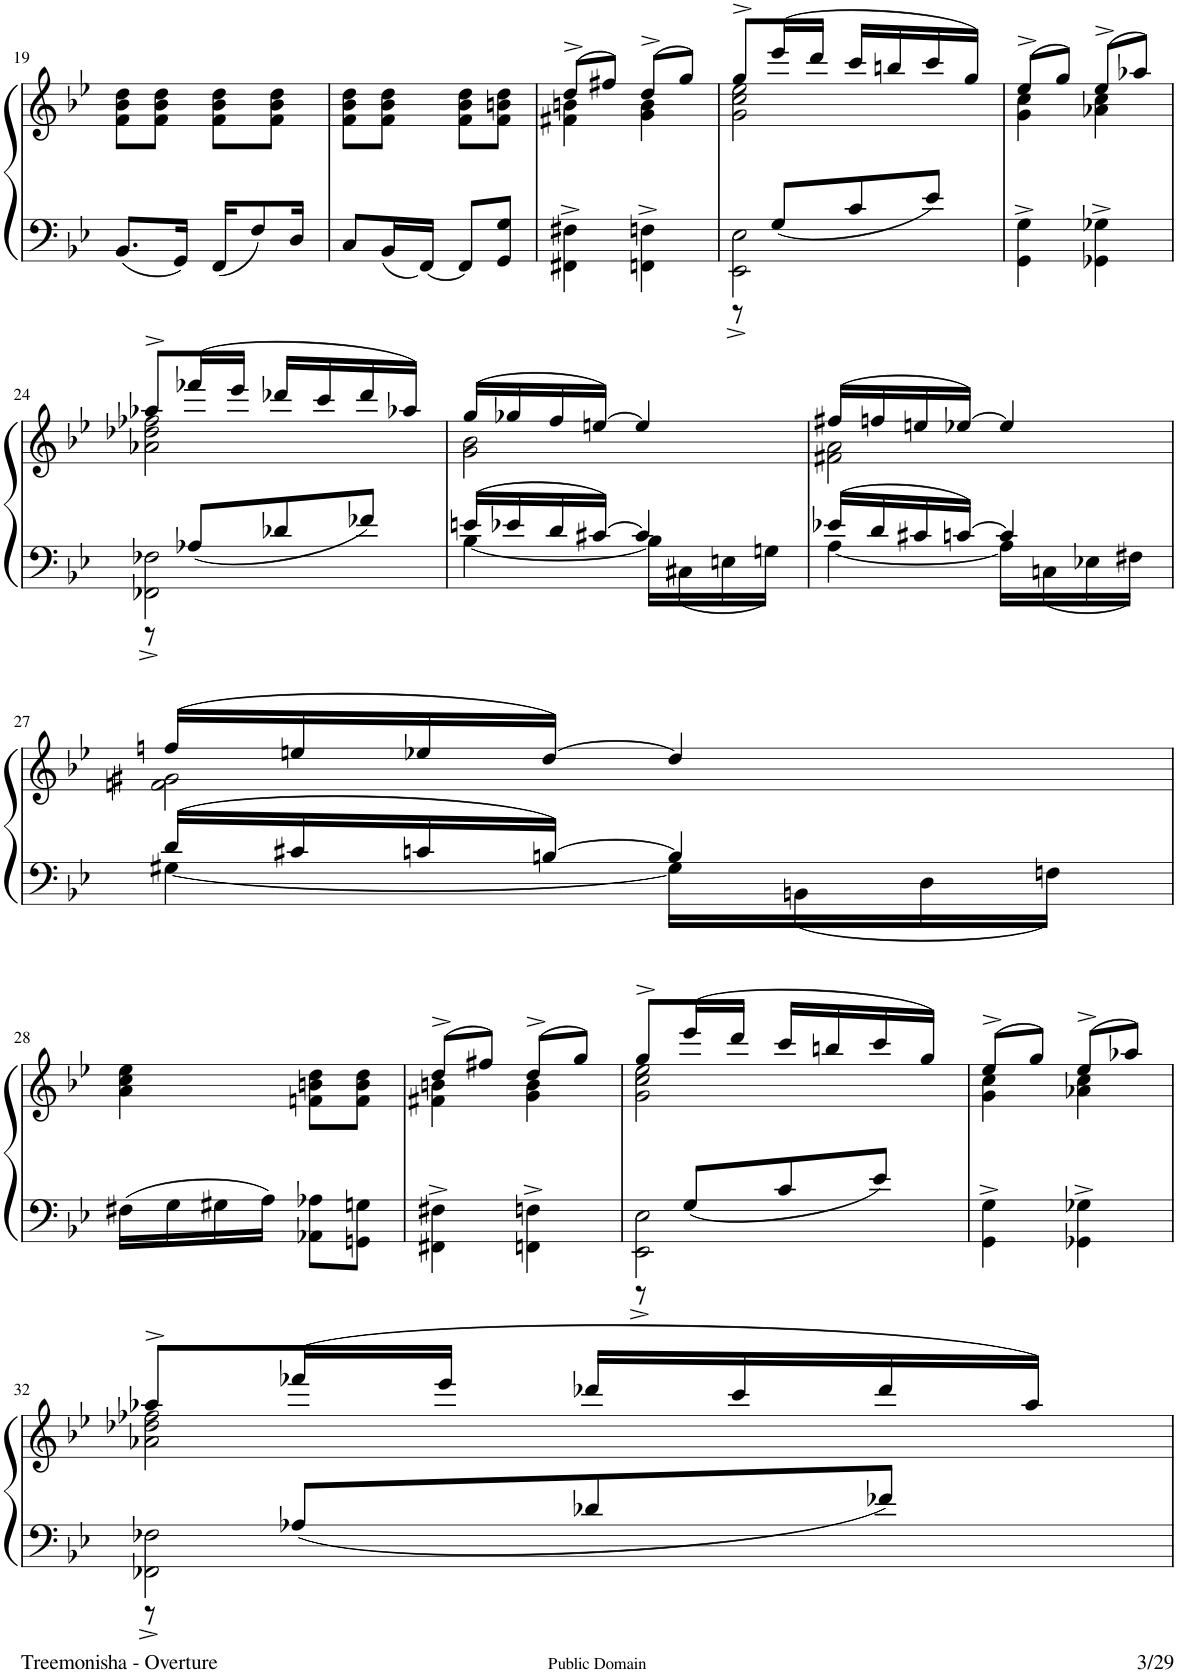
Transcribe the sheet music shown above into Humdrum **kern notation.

**kern	**kern
*part1	*part1
*staff2	*staff1
*I"Piano	*
*I'Pno.	*
!!LO:PB:g=z
*clefF4	*clefG2
*k[b-e-]	*k[b-e-]
*M2/4	*M2/4
=19	=19
8.BB-/L	8f\ 8b-\ 8dd\L
.	8f\ 8b-\ 8dd\J
16GG/Jk	.
16FF/KL	8f\ 8b-\ 8dd\L
8F/	.
.	8f\ 8b-\ 8dd\J
16D/Jk	.
=20	=20
8C/L	8f\ 8b-\ 8dd\L
16BB-/L	8f\ 8b-\ 8dd\J
[16FF/JJ	.
8FF/L]	8f\ 8b-\ 8dd\L
8GG/ 8G/J	8f\ 8bn\ 8dd\J
=21	=21
*	*^
4FF#X\^> 4F#X\^>	(8dd^>/L	4f#X\ 4bn\
.	8ff#X/J)	.
4FFn\^> 4Fn\^>	(8dd^>/L	4g\ 4b\
.	8gg/J)	.
=22	=22	=22
*^	*	*
2EE-\^< 2E-\^<	8r	8gg^>/L	2g\ 2cc\ 2ee-\
.	8G/L	(16eee-/L	.
.	.	16ddd/JJ	.
.	8c/	16ccc/LL	.
.	.	16bbn/	.
.	8e-/J	16ccc/	.
.	.	16gg/JJ)	.
*v	*v	*	*
=23	=23	=23
4GG\^> 4G\^>	(8ee-^>/L	4g\ 4cc\
.	8gg/J)	.
4GG-X\^> 4G-X\^>	(8ee-^>/L	4a-X\ 4cc\
.	8aa-X/J)	.
!!LO:LB:g=z	!!
=24	=24	=24
*^	*	*
2FF-X\^< 2F-X\^<	8r	8aa-X^>/L	2a-X\ 2dd-X\ 2ff-X\
.	8A-X/L	(16fff-X/L	.
.	.	16eee-/JJ	.
.	8d-X/	16ddd-X/LL	.
.	.	16ccc/	.
.	8f-X/J	16ddd-/	.
.	.	16aa-X/JJ)	.
=25	=25	=25	=25
16en/LL	[4B-\	(16gg/LL	2g\ 2b-\
16e-X/	.	16gg-X/	.
16d/	.	16ff/	.
[16c#X/JJ	.	[16een/JJ)	.
4c#/]	16B-\LL]	4ee/]	.
.	16C#X\	.	.
.	16En\	.	.
.	16Gn\JJ	.	.
=26	=26	=26	=26
16e-X/LL	[4A\	(16ff#X/LL	2f#X\ 2a\
16d/	.	16ffn/	.
16c#X/	.	16een/	.
[16cn/JJ	.	[16ee-X/JJ)	.
4c/]	16A\LL]	4ee-/]	.
.	16Cn\	.	.
.	16E-X\	.	.
.	16F#X\JJ	.	.
!!LO:LB:g=z	!!
=27	=27	=27	=27
16d/LL	[4G#X\	(16ffn/LL	2fn\ 2g#X\
16c#X/	.	16een/	.
16cn/	.	16ee-X/	.
[16Bn/JJ	.	[16dd/JJ)	.
4B/]	16G#\LL]	4dd/]	.
.	16BBn\	.	.
.	16D\	.	.
.	16Fn\JJ	.	.
*v	*v	*	*
*	*v	*v
!!LO:LB:g=z
=28	=28
16F#X\LL	4a\ 4cc\ 4ee-\
16G\	.
16G#X\	.
16A\JJ	.
8AA-X\ 8A-X\L	8fn\ 8bn\ 8dd\L
8GGn\ 8Gn\J	8f\ 8b\ 8dd\J
=29	=29
*	*^
4FF#X\^ 4F#X\^	(8dd^>/L	4f#X\ 4bn\
.	8ff#X/J)	.
4FFn\^ 4Fn\^	(8dd^>/L	4g\ 4b\
.	8gg/J)	.
=30	=30	=30
*^	*	*
2EE-\^< 2E-\^<	8r	8gg^>/L	2g\ 2cc\ 2ee-\
.	8G/L	(16eee-/L	.
.	.	16ddd/JJ	.
.	8c/	16ccc/LL	.
.	.	16bbn/	.
.	8e-/J	16ccc/	.
.	.	16gg/JJ)	.
*v	*v	*	*
=31	=31	=31
4GG\^> 4G\^>	(8ee-^>/L	4g\ 4cc\
.	8gg/J)	.
4GG-X\^> 4G-X\^>	(8ee-^>/L	4a-X\ 4cc\
.	8aa-X/J)	.
!!LO:LB:g=z	!!
=32	=32	=32
*^	*	*
2FF-X\^< 2F-X\^<	8r	8aa-X^>/L	2a-X\ 2dd-X\ 2ff-X\
.	8A-X/L	(16fff-X/L	.
.	.	16eee-/JJ	.
.	8d-X/	16ddd-X/LL	.
.	.	16ccc/	.
.	8f-X/J	16ddd-/	.
.	.	16aa-/JJ)	.
*v	*v	*	*
*	*v	*v
=	=
*-	*-
